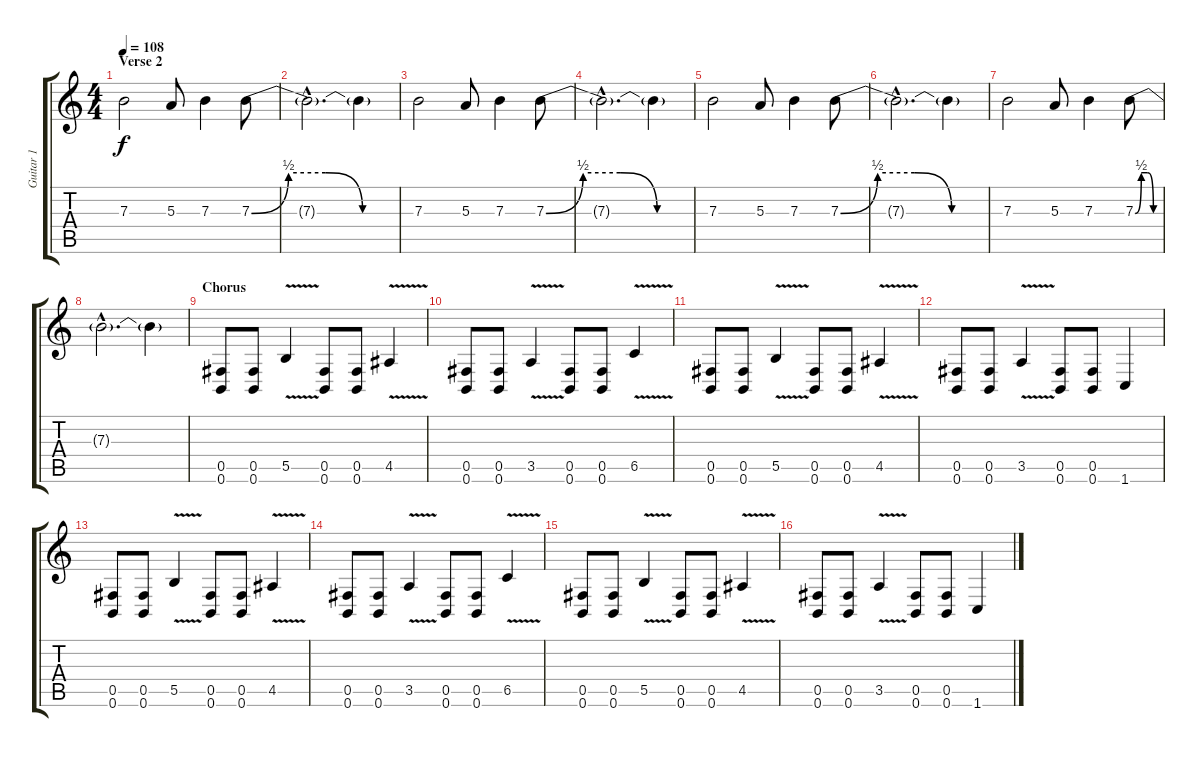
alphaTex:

\track ("Guitar 1" "Guitar 1") {instrument overdrivenguitar}
\staff {score tabs}
\tuning (Db4 Ab3 E3 B2 Gb2 B1) {hide}
\ts (4 4)
\section ("" "Verse 2")
\tempo 108
\clef g2
\ks c
7.3.2{dy f} 5.3.8 7.3.4 7.3{be (custom 0 0 15 2 30 2 45 0 60 0)}.8 |
7.3{hac t}.2{d} 7.3{t}.4 |
7.3.2 5.3.8 7.3.4 7.3{be (custom 0 0 15 2 30 2 45 0 60 0)}.8 |
7.3{hac t}.2{d} 7.3{t}.4 |
7.3.2 5.3.8 7.3.4 7.3{be (custom 0 0 15 2 30 2 45 0 60 0)}.8 |
7.3{hac t}.2{d} 7.3{t}.4 |
7.3.2 5.3.8 7.3.4 7.3{be (custom 0 0 15 2 30 2 45 0 60 0)}.8 |
7.3{hac t}.2{d} 7.3{t}.4 |
\section ("" "Chorus")
(0.5 0.6).8 (0.5 0.6).8 5.5{v}.4 (0.5 0.6).8 (0.5 0.6).8 4.5{v}.4 |
(0.5 0.6).8 (0.5 0.6).8 3.5{v}.4 (0.5 0.6).8 (0.5 0.6).8 6.5{v}.4 |
(0.5 0.6).8 (0.5 0.6).8 5.5{v}.4 (0.5 0.6).8 (0.5 0.6).8 4.5{v}.4 |
(0.5 0.6).8 (0.5 0.6).8 3.5{v}.4 (0.5 0.6).8 (0.5 0.6).8 1.6.4 |
(0.5 0.6).8 (0.5 0.6).8 5.5{v}.4 (0.5 0.6).8 (0.5 0.6).8 4.5{v}.4 |
(0.5 0.6).8 (0.5 0.6).8 3.5{v}.4 (0.5 0.6).8 (0.5 0.6).8 6.5{v}.4 |
(0.5 0.6).8 (0.5 0.6).8 5.5{v}.4 (0.5 0.6).8 (0.5 0.6).8 4.5{v}.4 |
(0.5 0.6).8 (0.5 0.6).8 3.5{v}.4 (0.5 0.6).8 (0.5 0.6).8 1.6.4
